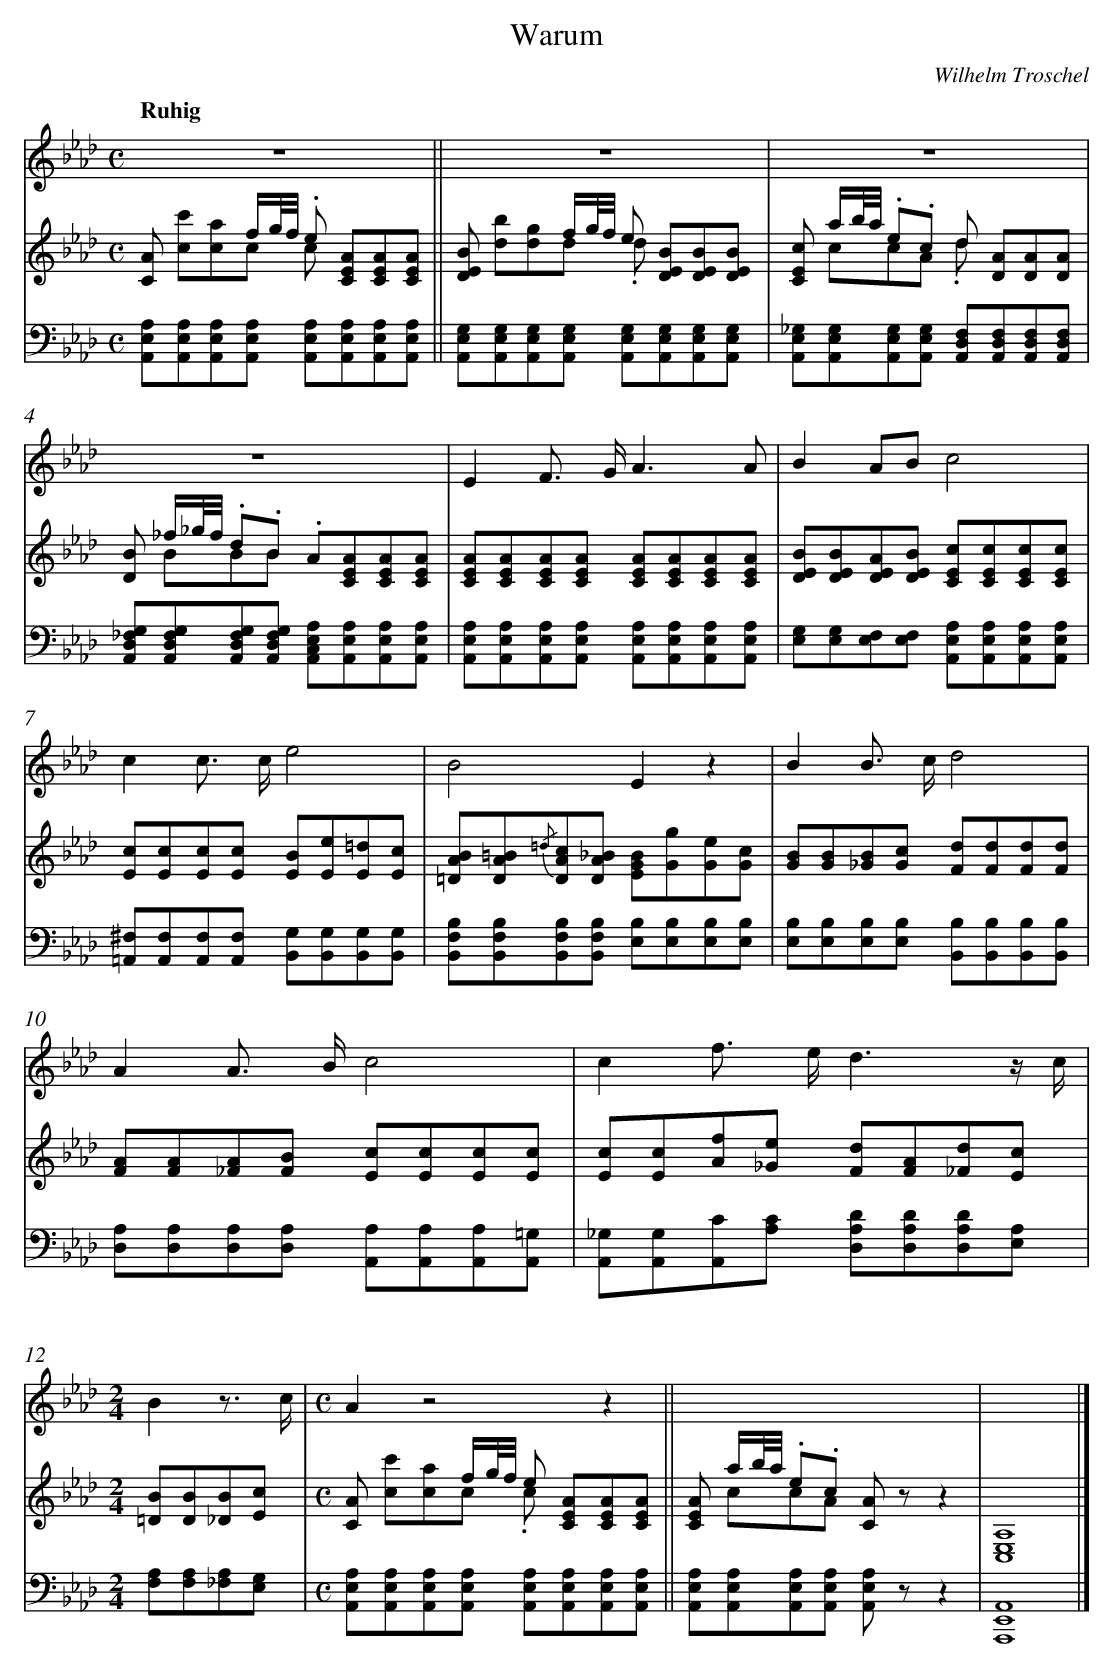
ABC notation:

X:1
T: Warum
C: Wilhelm Troschel
L: 1/8
M: C
Q: "Ruhig"
V: 1 clef=treble
V: 2 clef=treble
V: 3 clef=bass
K: Ab
[V:1] z8 ||
[V:2] [AC]x2f/g//f// .e [AEC][AEC][AEC] & x [c'c][ac]c c xx2 ||
[V:3] [A,E,A,,][A,E,A,,][A,E,A,,][A,E,A,,] [A,E,A,,][A,E,A,,][A,E,A,,][A,E,A,,] ||
[V:1] z8 |
[V:2] [BED]x2f/g//f// e [BED][BED][BED] & x [bd][gd]d .d xx2 |
[V:3] [G,E,A,,][G,E,A,,][G,E,A,,][G,E,A,,] [G,E,A,,][G,E,A,,][G,E,A,,][G,E,A,,] |
[V:1] z8 |
[V:2] [cEC] a/b//a// .e.c d [AD][AD][AD] & x ccA .d xx2 |
[V:3] [_G,E,A,,][G,E,A,,][G,E,A,,][G,E,A,,] [F,D,A,,][F,D,A,,][F,D,A,,][F,D,A,,] |
[V:1] z8 |
[V:2] [BD] _f/_g//f// .d.B .A[AEC][AEC][AEC] & x BBBx4 |
[V:3] [G,_F,D,A,,][G,F,D,A,,][G,F,D,A,,][G,F,D,A,,] [A,E,C,A,,][A,E,A,,][A,E,A,,][A,E,A,,] |
[V:1] E2F> GA3A |
[V:2] [AEC][AEC][AEC][AEC] [AEC][AEC][AEC][AEC] |
[V:3] [A,E,A,,][A,E,A,,][A,E,A,,][A,E,A,,] [A,E,A,,][A,E,A,,][A,E,A,,][A,E,A,,] |
[V:1] B2ABc4 |
[V:2] [BED][BED][AED][BED] [cEC][cEC][cEC][cEC] |
[V:3] [G,E,][G,E,][F,E,][F,E,] [A,E,A,,][A,E,A,,][A,E,A,,][A,E,A,,] |
[V:1] c2c> ce4 |
[V:2] [cE][cE][cE][cE] [BE][eE][=dE][cE] |
[V:3] [^F,=A,,][F,A,,][F,A,,][F,A,,] [G,B,,][G,B,,][G,B,,][G,B,,] |
[V:1] B4E2z2 |
[V:2] [BA=D][=BAD]{/=d}[cAD][_BAD] [BGE][gG][eG][cG] |
[V:3] [B,F,B,,][B,F,B,,][B,F,B,,][B,F,B,,] [B,E,][B,E,][B,E,][B,E,] |
[V:1] B2B> cd4 |
[V:2] [BG][BG][B_G][cG] [dF][dF][dF][dF] |
[V:3] [B,E,][B,E,][B,E,][B,E,] [B,B,,][B,B,,][B,B,,][B,B,,] |
[V:1] A2A> Bc4 |
[V:2] [AF][AF][A_F][BF] [cE][cE][cE][cE] |
[V:3] [A,D,][A,D,][A,D,][A,D,] [A,A,,][A,A,,][A,A,,][=G,A,,] |
[V:1] c2f> ed3z/ c/ |
[V:2] [cE][cE][fA][e_G] [dF][AF][d_F][cE] |
[V:3] [_G,A,,][G,A,,][CA,,][CA,] [DA,D,][DA,D,][DA,D,][A,E,] |
[V:1] [M:2/4]B2z3/ c/ |
[V:2] [M:2/4][B=D][BD][B_D][cE] |
[V:3] [M:2/4][A,F,][A,F,][A,_F,][G,E,] |
[V:1] [M:C]A2z4z2 ||
[V:2] [M:C][AC]x2f/g//f// e [AEC][AEC][AEC] & x [c'c][ac]c .c xx2 ||
[V:3] [M:C][A,E,A,,][A,E,A,,][A,E,A,,][A,E,A,,] [A,E,A,,][A,E,A,,][A,E,A,,][A,E,A,,] ||
[V:1] x8 |
[V:2] [AEC] a/b//a// .e.c [AC] zz2 & x ccAx4 |
[V:3] [A,E,A,,][A,E,A,,][A,E,A,,][A,E,A,,] [A,E,A,,] zz2 |
[V:1] x8 |]
[V:2] [A,8E,8C,8] |]
[V:3] [A,,8E,,8A,,,8] |]
